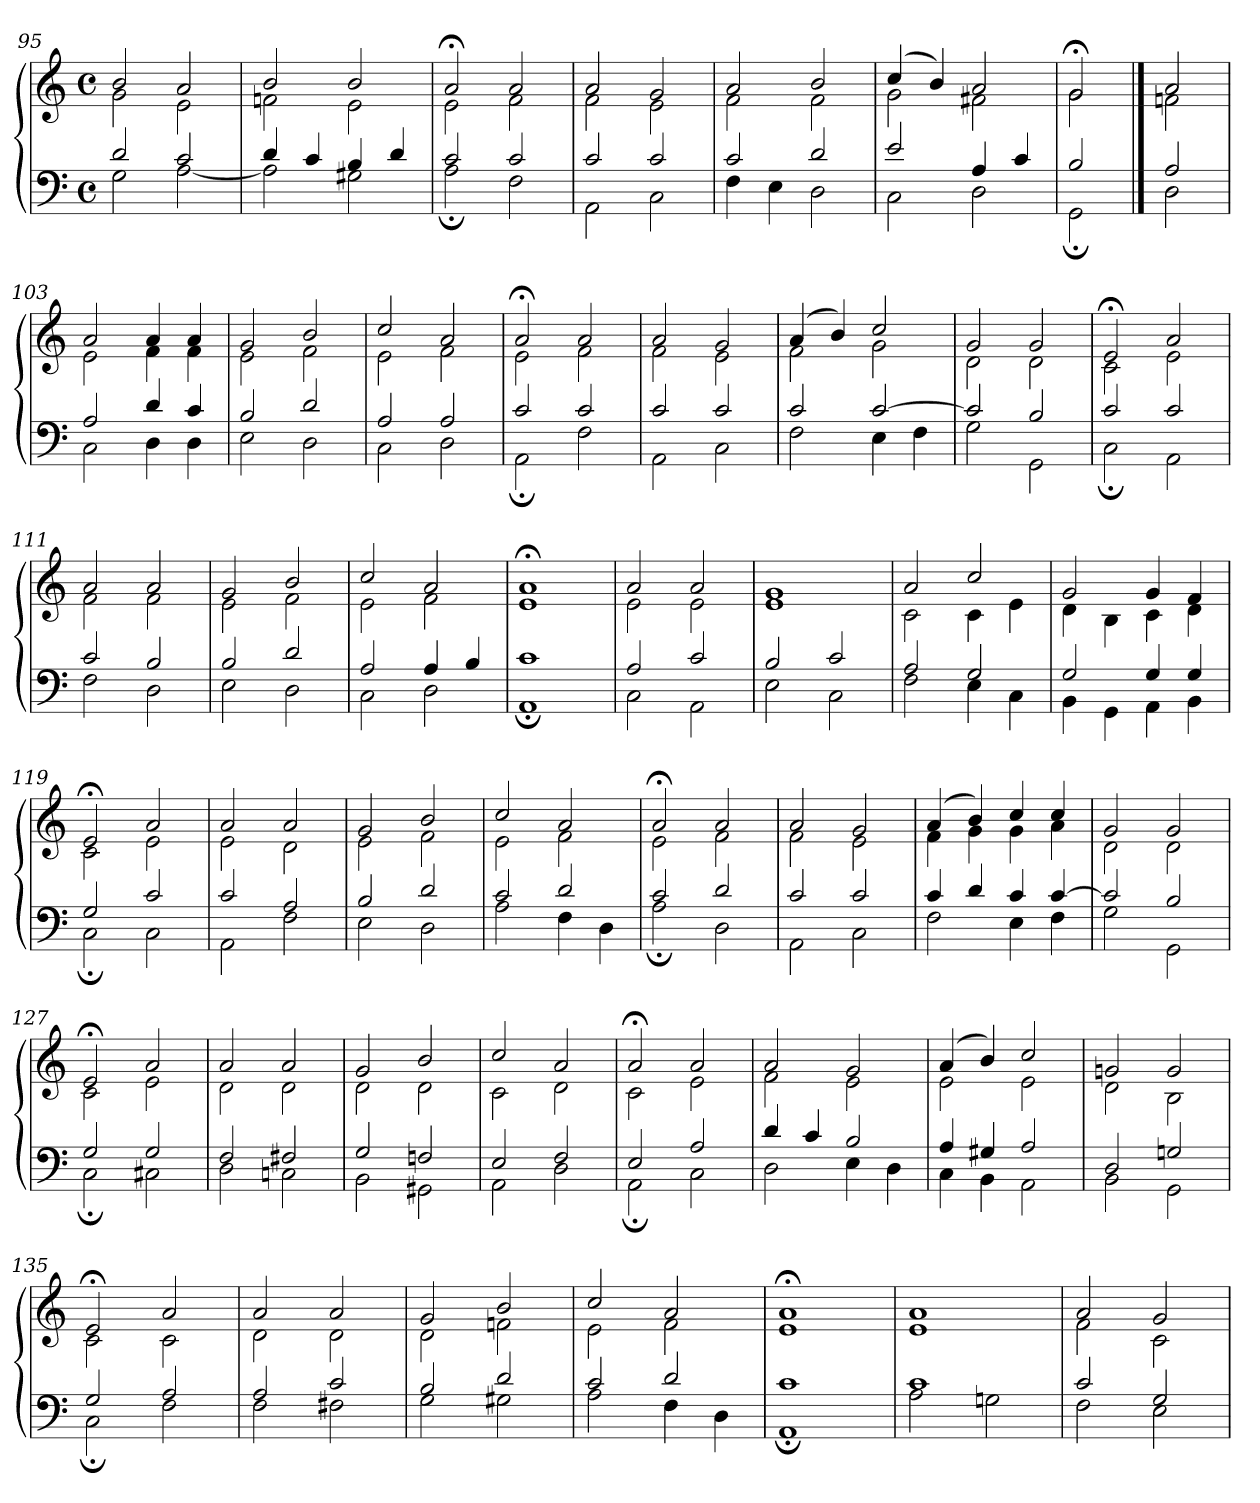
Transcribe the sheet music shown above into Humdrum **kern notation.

**kern	**kern
*part1	*part1
*staff2	*staff1
*clefF4	*clefG2
*M4/4	*M4/4
*met(c)	*met(c)
=95	=95
*^	*^
2d	2G	2b	2g
2c	[2A	2a	2e
=96	=96	=96	=96
4d	2A]	2b	2fn
4c	.	.	.
4B	2G#X	2b	2e
4d	.	.	.
=97	=97	=97	=97
2c	2A;	2a;<	2e
2c	2F	2a	2f
=98	=98	=98	=98
2c	2AA	2a	2f
2c	2C	2g	2e
!!LO:PB:g=z	!!
=99	=99	=99	=99
2c	4F	2a	2f
.	4E	.	.
2d	2D	2b	2f
=100	=100	=100	=100
2e	2C	(4cc	2g
.	.	4b)	.
4A	2D	2a	2f#X
4c	.	.	.
=101	=101	=101	=101
2B	2GG;	2g;<	2g
==102	==102	==102	==102
2A	2D	2a	2fn
=103	=103	=103	=103
2A	2C	2a	2e
4d	4D	4a	4f
4c	4D	4a	4f
=104	=104	=104	=104
2B	2E	2g	2e
2d	2D	2b	2f
=105	=105	=105	=105
2A	2C	2cc	2e
2A	2D	2a	2f
=106	=106	=106	=106
2c	2AA;	2a;<	2e
2c	2F	2a	2f
=107	=107	=107	=107
2c	2AA	2a	2f
2c	2C	2g	2e
!!LO:LB:g=z	!!
=108	=108	=108	=108
2c	2F	(4a	2f
.	.	4b)	.
[2c	4E	2cc	2g
.	4F	.	.
=109	=109	=109	=109
2c]	2G	2g	2d
2B	2GG	2g	2d
=110	=110	=110	=110
2c	2C;	2e;<	2c
2c	2AA	2a	2e
=111	=111	=111	=111
2c	2F	2a	2f
2B	2D	2a	2f
=112	=112	=112	=112
2B	2E	2g	2e
2d	2D	2b	2f
=113	=113	=113	=113
2A	2C	2cc	2e
4A	2D	2a	2f
4B	.	.	.
=114	=114	=114	=114
1c	1AA;	1a;<	1e
=115	=115	=115	=115
2A	2C	2a	2e
2c	2AA	2a	2e
=116	=116	=116	=116
2B	2E	1g	1e
2c	2C	.	.
!!LO:LB:g=z	!!
=117	=117	=117	=117
2A	2F	2a	2c
2G	4E	2cc	4c
.	4C	.	4e
=118	=118	=118	=118
2G	4BB	2g	4d
.	4GG	.	4B
4G	4AA	4g	4c
4G	4BB	4f	4d
=119	=119	=119	=119
2G	2C;	2e;<	2c
2c	2C	2a	2e
=120	=120	=120	=120
2c	2AA	2a	2e
2A	2F	2a	2d
=121	=121	=121	=121
2B	2E	2g	2e
2d	2D	2b	2f
=122	=122	=122	=122
2c	2A	2cc	2e
2d	4F	2a	2f
.	4D	.	.
=123	=123	=123	=123
2c	2A;	2a;<	2e
2d	2D	2a	2f
=124	=124	=124	=124
2c	2AA	2a	2f
2c	2C	2g	2e
=125	=125	=125	=125
4c	2F	(4a	4f
4d	.	4b)	4g
4c	4E	4cc	4g
[4c	4F	4cc	4a
!!LO:LB:g=z	!!
=126	=126	=126	=126
2c]	2G	2g	2d
2B	2GG	2g	2d
=127	=127	=127	=127
2G	2C;	2e;<	2c
2G	2C#X	2a	2e
=128	=128	=128	=128
2F	2D	2a	2d
2F#X	2Cn	2a	2d
=129	=129	=129	=129
2G	2BB	2g	2d
2Fn	2GG#X	2b	2d
=130	=130	=130	=130
2E	2AA	2cc	2c
2F	2D	2a	2d
=131	=131	=131	=131
2E	2AA;	2a;<	2c
2A	2C	2a	2e
=132	=132	=132	=132
4d	2D	2a	2f
4c	.	.	.
2B	4E	2g	2e
.	4D	.	.
=133	=133	=133	=133
4A	4C	(4a	2e
4G#X	4BB	4b)	.
2A	2AA	2cc	2e
=134	=134	=134	=134
2D	2BB	2gn	2d
2Gn	2GG	2g	2B
!!LO:LB:g=z	!!
=135	=135	=135	=135
2G	2C;	2e;<	2c
2A	2F	2a	2c
=136	=136	=136	=136
2A	2F	2a	2d
2c	2F#X	2a	2d
=137	=137	=137	=137
2B	2G	2g	2d
2d	2G#X	2b	2fn
=138	=138	=138	=138
2c	2A	2cc	2e
2d	4F	2a	2f
.	4D	.	.
=139	=139	=139	=139
1c	1AA;	1a;<	1e
=140	=140	=140	=140
1c	2A	1a	1e
.	2Gn	.	.
=141	=141	=141	=141
2c	2F	2a	2f
2G	2E	2g	2c
*v	*v	*	*
*	*v	*v
=	=
*-	*-
